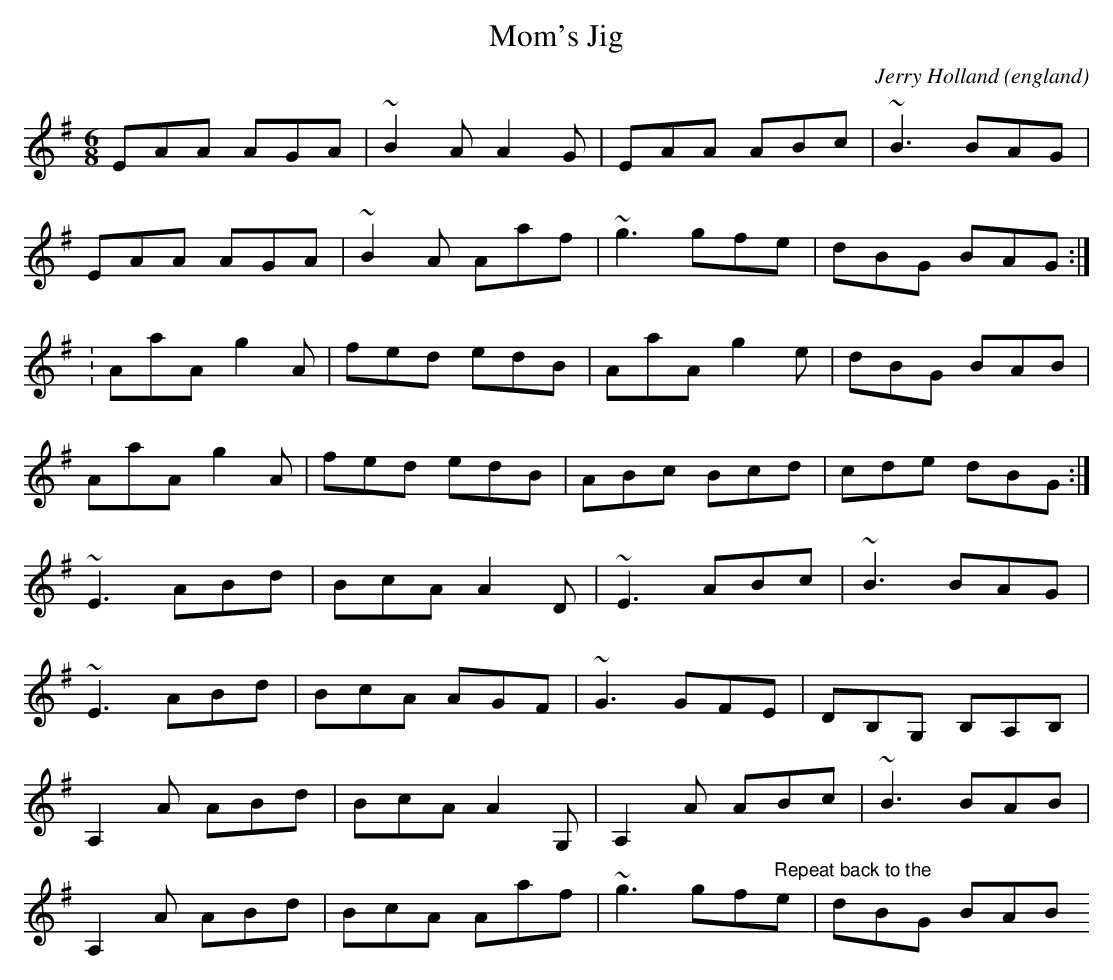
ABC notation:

X:1
T:Mom's Jig
O:england
M:6/8
L:1/8
C:Jerry Holland
K:ADor
EAA AGA|~B2A A2G|EAA ABc|~B3 BAG|
EAA AGA|~B2A Aaf|~g3 gfe|dBG BAG:|
:""AaA g2A|fed edB|AaA g2e|dBG BAB|
AaA g2A|fed edB|ABc Bcd|cde dBG:|
~E3 ABd|BcA A2D|~E3 ABc|~B3 BAG|
~E3 ABd|BcA AGF|~G3 GFE|DB,G, B,A,B,|
A,2A ABd|BcA A2G,|A,2A ABc|~B3 BAB|
A,2A ABd|BcA Aaf|~g3 "                 Repeat back to the "gfe|dBG BAB
||
